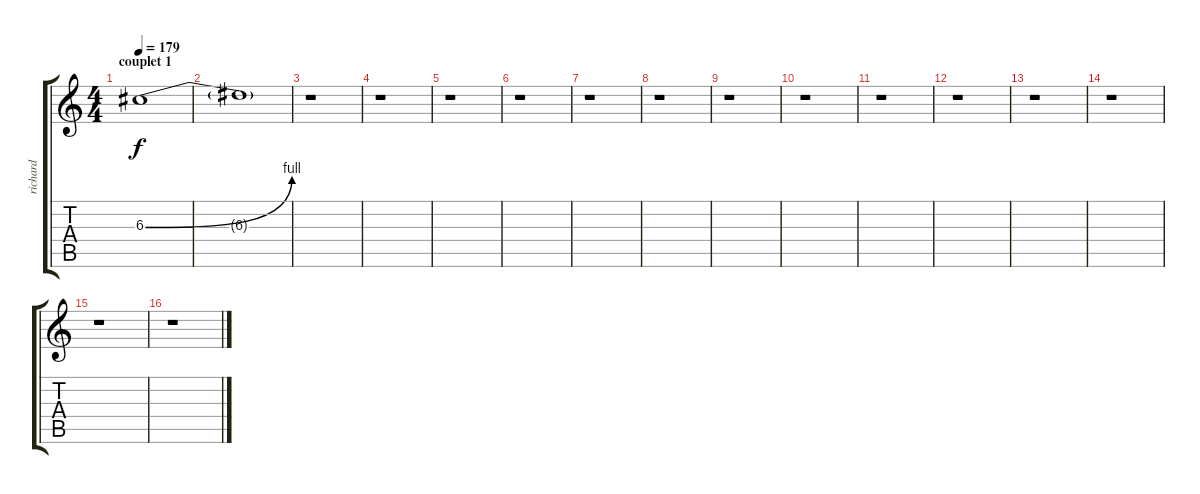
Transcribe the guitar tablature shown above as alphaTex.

\track ("richard" "richard") {instrument electricguitarclean}
\staff {score tabs}
\tuning (E4 B3 G3 D3 A2 E2) {hide}
\ts (4 4)
\section ("" "couplet 1")
\tempo 179
\clef g2
\ks c
6.3{be (bend 0 0 60 4)}.1{dy f} |
6.3{t}.1 |
r.1 |
r.1 |
r.1 |
r.1 |
r.1 |
r.1 |
r.1 |
r.1 |
r.1 |
r.1 |
r.1 |
r.1 |
r.1 |
r.1
